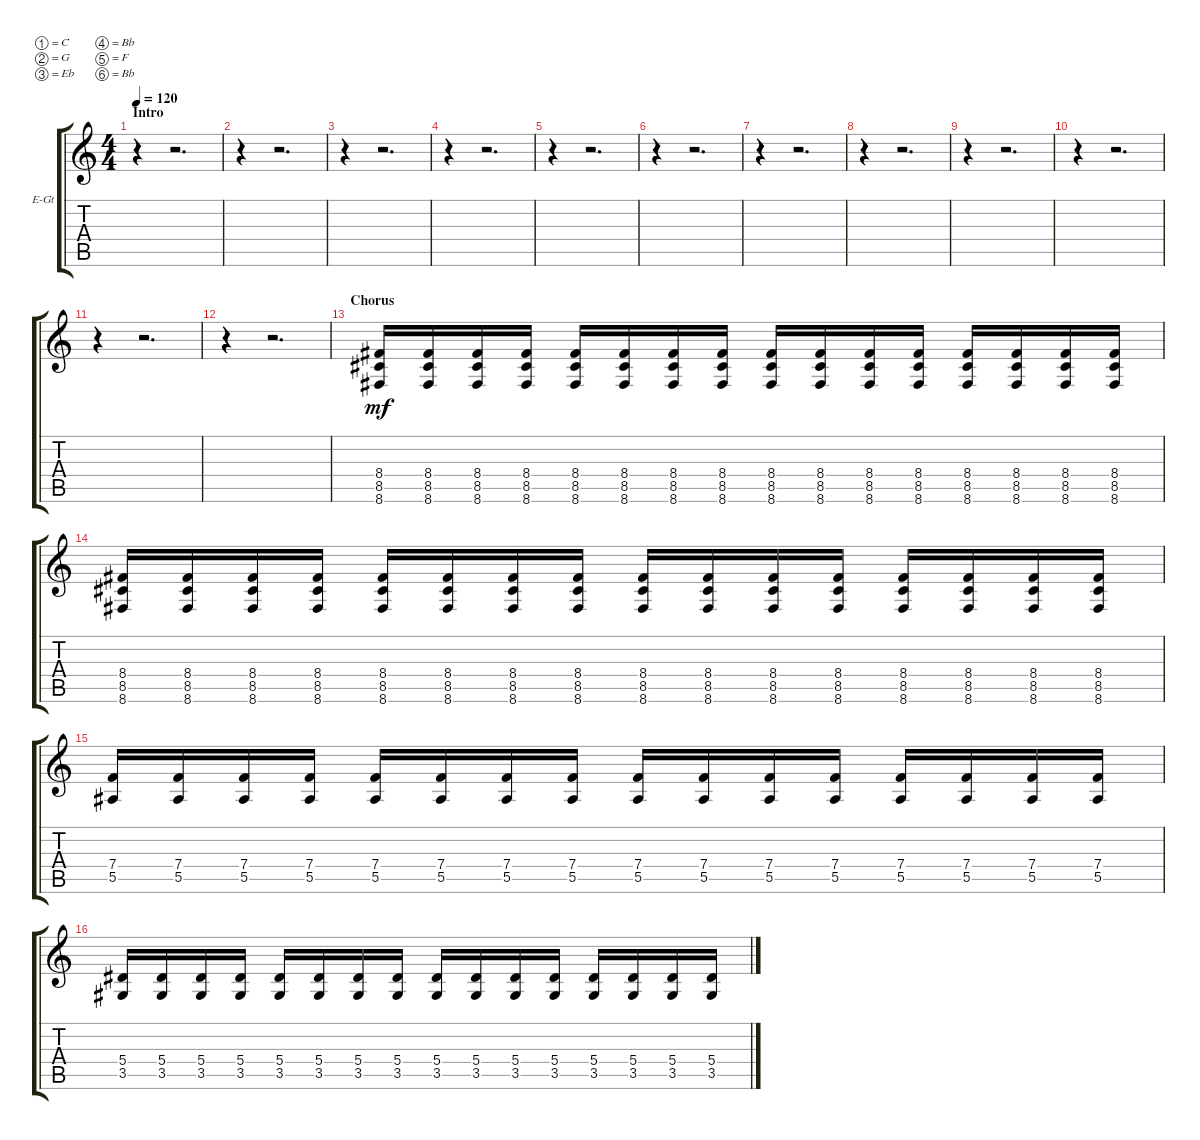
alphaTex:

\bracketExtendMode groupsimilarinstruments
\firstSystemTrackNameOrientation horizontal
\otherSystemsTrackNameOrientation horizontal
\track ("Rhythm" "E-Gt") {instrument distortionguitar}
\staff {score tabs}
\tuning (C4 G3 Eb3 Bb2 F2 Bb1)
\ts (4 4)
\beaming (8 2 2 2 2)
\section ("" "Intro")
\tempo 120
\clef g2
\ks c
r.4{dy mf instrument distortionguitar} r.2{d} |
r.4 r.2{d} |
r.4 r.2{d} |
r.4 r.2{d} |
r.4 r.2{d} |
r.4 r.2{d} |
r.4 r.2{d} |
r.4 r.2{d} |
r.4 r.2{d} |
r.4 r.2{d} |
r.4 r.2{d} |
r.4 r.2{d} |
\section ("" "Chorus")
(8.4 8.5 8.6).16 (8.4 8.5 8.6).16 (8.4 8.5 8.6).16 (8.4 8.5 8.6).16 (8.4 8.5 8.6).16 (8.4 8.5 8.6).16 (8.4 8.5 8.6).16 (8.4 8.5 8.6).16 (8.4 8.5 8.6).16 (8.4 8.5 8.6).16 (8.4 8.5 8.6).16 (8.4 8.5 8.6).16 (8.4 8.5 8.6).16 (8.4 8.5 8.6).16 (8.4 8.5 8.6).16 (8.4 8.5 8.6).16 |
(8.4 8.5 8.6).16 (8.4 8.5 8.6).16 (8.4 8.5 8.6).16 (8.4 8.5 8.6).16 (8.4 8.5 8.6).16 (8.4 8.5 8.6).16 (8.4 8.5 8.6).16 (8.4 8.5 8.6).16 (8.4 8.5 8.6).16 (8.4 8.5 8.6).16 (8.4 8.5 8.6).16 (8.4 8.5 8.6).16 (8.4 8.5 8.6).16 (8.4 8.5 8.6).16 (8.4 8.5 8.6).16 (8.4 8.5 8.6).16 |
(7.4 5.5).16 (7.4 5.5).16 (7.4 5.5).16 (7.4 5.5).16 (7.4 5.5).16 (7.4 5.5).16 (7.4 5.5).16 (7.4 5.5).16 (7.4 5.5).16 (7.4 5.5).16 (7.4 5.5).16 (7.4 5.5).16 (7.4 5.5).16 (7.4 5.5).16 (7.4 5.5).16 (7.4 5.5).16 |
(5.4 3.5).16 (5.4 3.5).16 (5.4 3.5).16 (5.4 3.5).16 (5.4 3.5).16 (5.4 3.5).16 (5.4 3.5).16 (5.4 3.5).16 (5.4 3.5).16 (5.4 3.5).16 (5.4 3.5).16 (5.4 3.5).16 (5.4 3.5).16 (5.4 3.5).16 (5.4 3.5).16 (5.4 3.5).16
